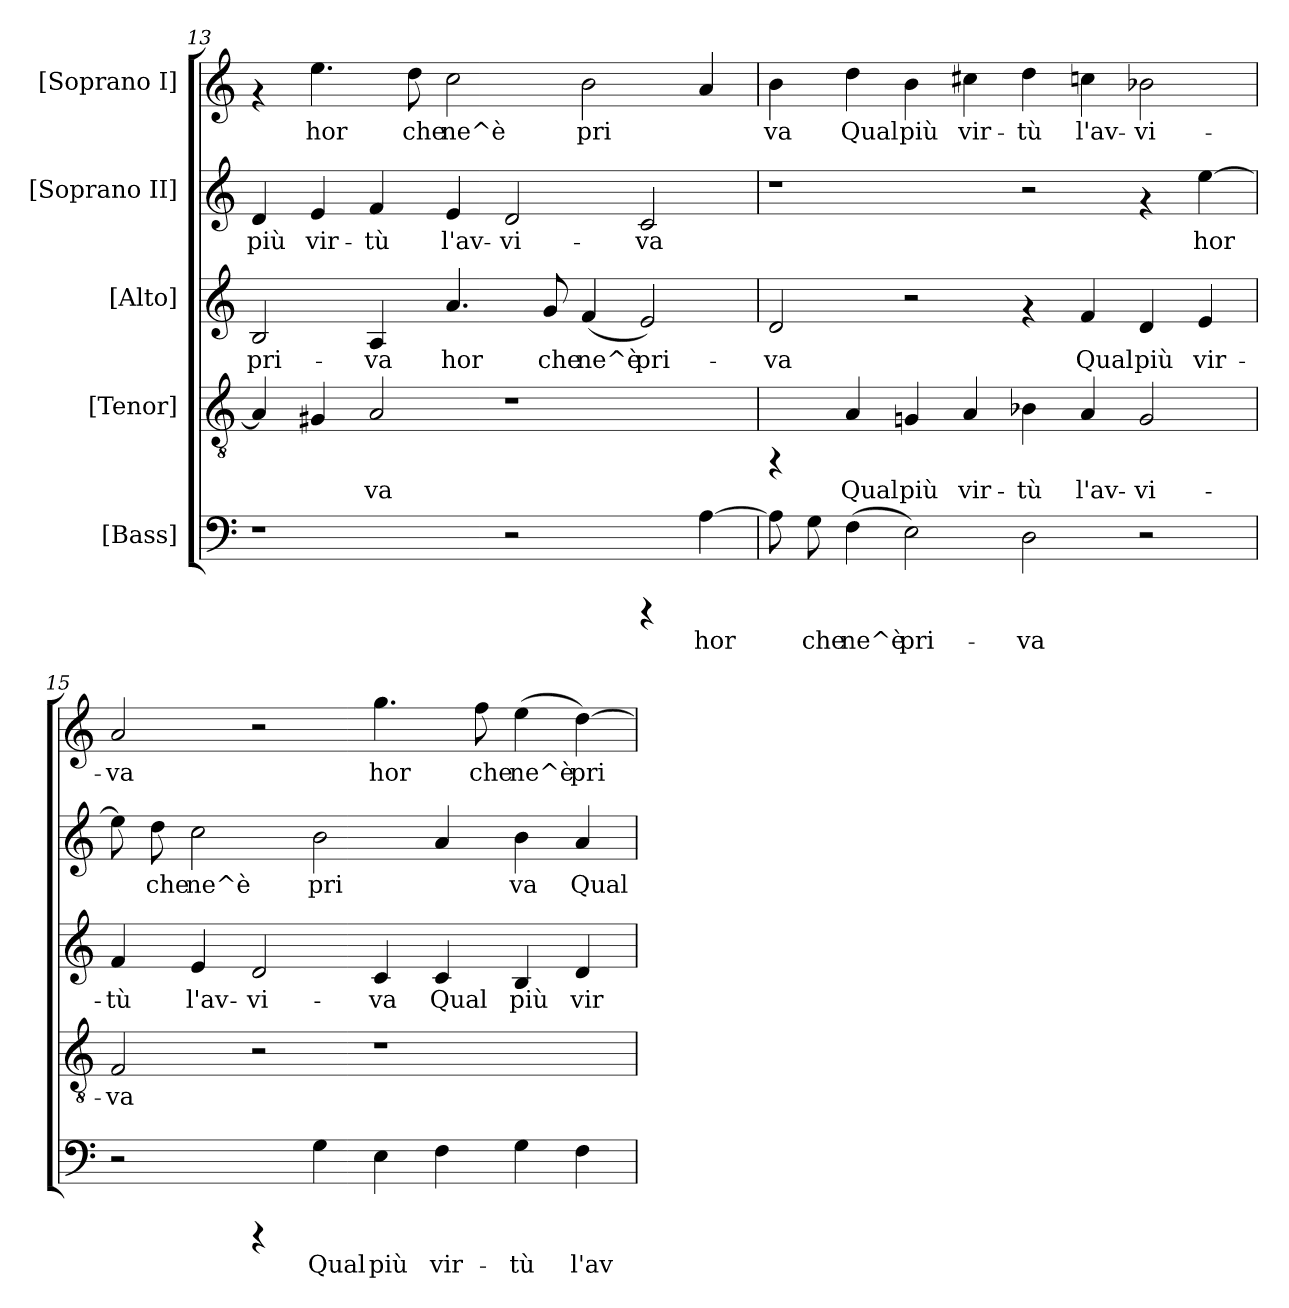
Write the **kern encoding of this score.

**kern	**text	**kern	**text	**kern	**text	**kern	**text	**kern	**text
*part5	*part5	*part4	*part4	*part3	*part3	*part2	*part2	*part1	*part1
*staff5	*staff5	*staff4	*staff4	*staff3	*staff3	*staff2	*staff2	*staff1	*staff1
*I"[Bass]	*	*I"[Tenor]	*	*I"[Alto]	*	*I"[Soprano II]	*	*I"[Soprano I]	*
!!LO:PB:g=z
*clefF4	*	*clefGv2	*	*clefG2	*	*clefG2	*	*clefG2	*
*k[]	*	*k[]	*	*k[]	*	*k[]	*	*k[]	*
*C:	*	*C:	*	*C:	*	*C:	*	*C:	*
=13	=13	=13	=13	=13	=13	=13	=13	=13	=13
!	!	!	!LO:LY:b:cj	!	!LO:LY:b:cj	!	!LO:LY:b:cj	!	!
1r	.	4A/]	--	2B/	pri-	4d/	più	4rf	.
!	!	!	!LO:LY:b:cj	!	!	!	!LO:LY:b:cj	!	!LO:LY:b:cj
.	.	4G#X/	--	.	.	4e/	vir-	4.ee\	hor
!	!	!	!LO:LY:b:cj	!	!LO:LY:b:cj	!	!LO:LY:b:cj	!	!
.	.	2A/	-va	4A/	-va	4f/	-tù	.	.
!	!	!	!	!	!	!	!	!	!LO:LY:b:cj
.	.	.	.	.	.	.	.	8dd\	che
!	!	!	!	!	!LO:LY:b:cj	!	!LO:LY:b:cj	!	!LO:LY:b:cj
.	.	.	.	4.a/	hor	4e/	l'av-	2cc\	ne^è
!	!	!	!	!	!	!	!LO:LY:b:cj	!	!
2r	.	1r	.	.	.	2d/	-vi-	.	.
!	!	!	!	!	!LO:LY:b:cj	!	!	!	!
.	.	.	.	8g/	che	.	.	.	.
!	!	!	!	!	!LO:LY:b:cj	!	!	!	!LO:LY:b:cj
.	.	.	.	(<4f/	ne^è	.	.	2b\	pri-
!	!	!	!	!	!LO:LY:b:cj	!	!LO:LY:b:cj	!	!
4rCCC	.	.	.	2e/)	pri-	2c/	-va	.	.
!	!LO:LY:b:cj	!	!	!	!	!	!	!	!LO:LY:b:cj
[>4A\	hor	.	.	.	.	.	.	4a/	--
=14	=14	=14	=14	=14	=14	=14	=14	=14	=14
!	!LO:LY:b:cj	!	!	!	!LO:LY:b:cj	!	!	!	!LO:LY:b:cj
8A\]	.	4rFF	.	2d/	-va	1r	.	4b\	-va
!	!LO:LY:b:cj	!	!	!	!	!	!	!	!
8G\	che	.	.	.	.	.	.	.	.
!	!LO:LY:b:cj	!	!LO:LY:b:cj	!	!	!	!	!	!LO:LY:b:cj
(<4F\	ne^è	4A/	Qual	.	.	.	.	4dd\	Qual
!	!LO:LY:b:cj	!	!LO:LY:b:cj	!	!	!	!	!	!LO:LY:b:cj
2E\)	pri-	4Gn/	più	2r	.	.	.	4b\	più
!	!	!	!LO:LY:b:cj	!	!	!	!	!	!LO:LY:b:cj
.	.	4A/	vir-	.	.	.	.	4cc#X\	vir-
!	!LO:LY:b:cj	!	!LO:LY:b:cj	!	!	!	!	!	!LO:LY:b:cj
2D\	-va	4B-X\	-tù	4rf	.	2r	.	4dd\	-tù
!	!	!	!LO:LY:b:cj	!	!LO:LY:b:cj	!	!	!	!LO:LY:b:cj
.	.	4A/	l'av-	4f/	Qual	.	.	4ccn\	l'av-
!	!	!	!LO:LY:b:cj	!	!LO:LY:b:cj	!	!	!	!LO:LY:b:cj
2r	.	2G/	-vi-	4d/	più	4rf	.	2b-X\	-vi-
!	!	!	!	!	!LO:LY:b:cj	!	!LO:LY:b:cj	!	!
.	.	.	.	4e/	vir-	[>4ee\	hor	.	.
=15	=15	=15	=15	=15	=15	=15	=15	=15	=15
!	!	!	!LO:LY:b:cj	!	!LO:LY:b:cj	!	!LO:LY:b:cj	!	!LO:LY:b:cj
2r	.	2F/	-va	4f/	-tù	8ee\]	.	2a/	-va
!	!	!	!	!	!	!	!LO:LY:b:cj	!	!
.	.	.	.	.	.	8dd\	che	.	.
!	!	!	!	!	!LO:LY:b:cj	!	!LO:LY:b:cj	!	!
.	.	.	.	4e/	l'av-	2cc\	ne^è	.	.
!	!	!	!	!	!LO:LY:b:cj	!	!	!	!
4rCCC	.	2r	.	2d/	-vi-	.	.	2r	.
!	!LO:LY:b:cj	!	!	!	!	!	!LO:LY:b:cj	!	!
4G\	Qual	.	.	.	.	2b\	pri-	.	.
!	!LO:LY:b:cj	!	!	!	!LO:LY:b:cj	!	!	!	!LO:LY:b:cj
4E\	più	1r	.	4c/	-va	.	.	4.gg\	hor
!	!LO:LY:b:cj	!	!	!	!LO:LY:b:cj	!	!LO:LY:b:cj	!	!
4F\	vir-	.	.	4c/	Qual	4a/	--	.	.
!	!	!	!	!	!	!	!	!	!LO:LY:b:cj
.	.	.	.	.	.	.	.	8ff\	che
!	!LO:LY:b:cj	!	!	!	!LO:LY:b:cj	!	!LO:LY:b:cj	!	!LO:LY:b:cj
4G\	-tù	.	.	4B/	più	4b\	-va	(<4ee\	ne^è
!	!LO:LY:b:cj	!	!	!	!LO:LY:b:cj	!	!LO:LY:b:cj	!	!LO:LY:b:cj
4F\	l'av-	.	.	4d/	vir-	4a/	Qual	[<4dd\)	pri-
=	=	=	=	=	=	=	=	=	=
*-	*-	*-	*-	*-	*-	*-	*-	*-	*-
